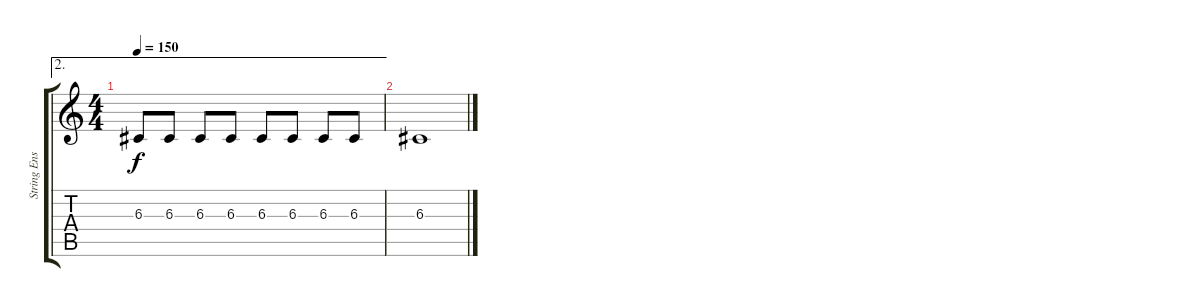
\track ("String Ensemble I" "String Ens") {instrument stringensemble1}
\staff {score tabs}
\tuning (E4 B3 G3 D3 A2 E2) {hide}
\ae 2
\ts (4 4)
\tempo 150
\clef g2
\ks c
6.3.8{dy f} 6.3.8 6.3.8 6.3.8 6.3.8 6.3.8 6.3.8 6.3.8 |
6.3.1
